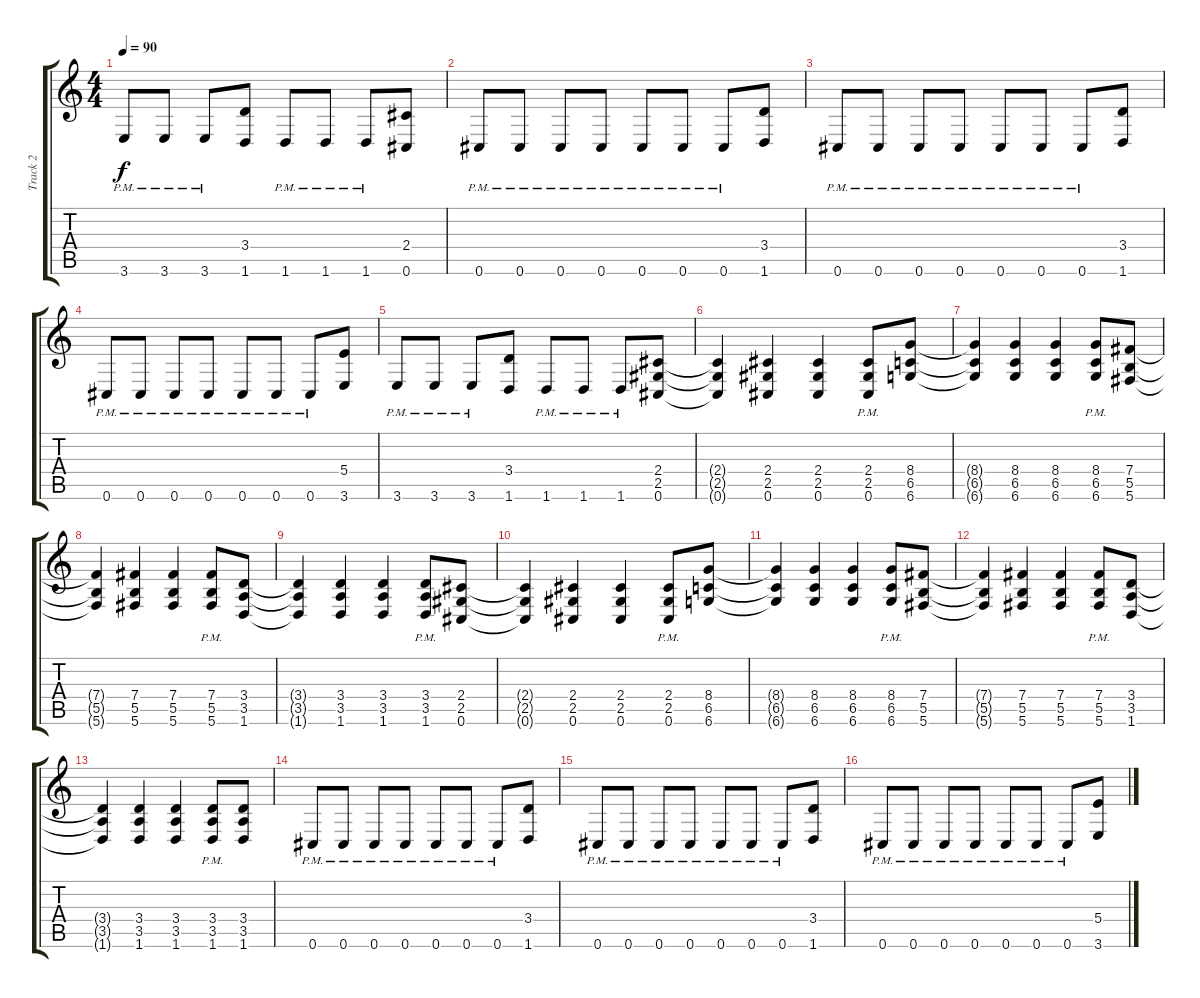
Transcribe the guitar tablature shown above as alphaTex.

\track ("Track 2" "Track 2") {instrument acousticguitarsteel}
\staff {score tabs}
\tuning (Db4 Ab3 E3 B2 Gb2 Db2) {hide}
\ts (4 4)
\tempo 90
\clef g2
\ks c
3.6{pm}.8{dy f} 3.6{pm}.8 3.6{pm}.8 (3.4 1.6).8 1.6{pm}.8 1.6{pm}.8 1.6{pm}.8 (2.4 0.6).8 |
0.6{pm}.8 0.6{pm}.8 0.6{pm}.8 0.6{pm}.8 0.6{pm}.8 0.6{pm}.8 0.6{pm}.8 (3.4 1.6).8 |
0.6{pm}.8 0.6{pm}.8 0.6{pm}.8 0.6{pm}.8 0.6{pm}.8 0.6{pm}.8 0.6{pm}.8 (3.4 1.6).8 |
0.6{pm}.8 0.6{pm}.8 0.6{pm}.8 0.6{pm}.8 0.6{pm}.8 0.6{pm}.8 0.6{pm}.8 (5.4 3.6).8 |
3.6{pm}.8 3.6{pm}.8 3.6{pm}.8 (3.4 1.6).8 1.6{pm}.8 1.6{pm}.8 1.6{pm}.8 (2.4 2.5 0.6).8 |
(2.4{t} 2.5{t} 0.6{t}).4 (2.4 2.5 0.6).4 (2.4 2.5 0.6).4 (2.4{pm} 2.5{pm} 0.6{pm}).8 (8.4 6.5 6.6).8 |
(8.4{t} 6.5{t} 6.6{t}).4 (8.4 6.5 6.6).4 (8.4 6.5 6.6).4 (8.4{pm} 6.5{pm} 6.6{pm}).8 (7.4 5.5 5.6).8 |
(7.4{t} 5.5{t} 5.6{t}).4 (7.4 5.5 5.6).4 (7.4 5.5 5.6).4 (7.4{pm} 5.5{pm} 5.6{pm}).8 (3.4 3.5 1.6).8 |
(3.4{t} 3.5{t} 1.6{t}).4 (3.4 3.5 1.6).4 (3.4 3.5 1.6).4 (3.4{pm} 3.5{pm} 1.6{pm}).8 (2.4 2.5 0.6).8 |
(2.4{t} 2.5{t} 0.6{t}).4 (2.4 2.5 0.6).4 (2.4 2.5 0.6).4 (2.4{pm} 2.5{pm} 0.6{pm}).8 (8.4 6.5 6.6).8 |
(8.4{t} 6.5{t} 6.6{t}).4 (8.4 6.5 6.6).4 (8.4 6.5 6.6).4 (8.4{pm} 6.5{pm} 6.6{pm}).8 (7.4 5.5 5.6).8 |
(7.4{t} 5.5{t} 5.6{t}).4 (7.4 5.5 5.6).4 (7.4 5.5 5.6).4 (7.4{pm} 5.5{pm} 5.6{pm}).8 (3.4 3.5 1.6).8 |
(3.4{t} 3.5{t} 1.6{t}).4 (3.4 3.5 1.6).4 (3.4 3.5 1.6).4 (3.4{pm} 3.5{pm} 1.6{pm}).8 (3.4 3.5 1.6).8 |
0.6{pm}.8 0.6{pm}.8 0.6{pm}.8 0.6{pm}.8 0.6{pm}.8 0.6{pm}.8 0.6{pm}.8 (3.4 1.6).8 |
0.6{pm}.8 0.6{pm}.8 0.6{pm}.8 0.6{pm}.8 0.6{pm}.8 0.6{pm}.8 0.6{pm}.8 (3.4 1.6).8 |
0.6{pm}.8 0.6{pm}.8 0.6{pm}.8 0.6{pm}.8 0.6{pm}.8 0.6{pm}.8 0.6{pm}.8 (5.4 3.6).8
